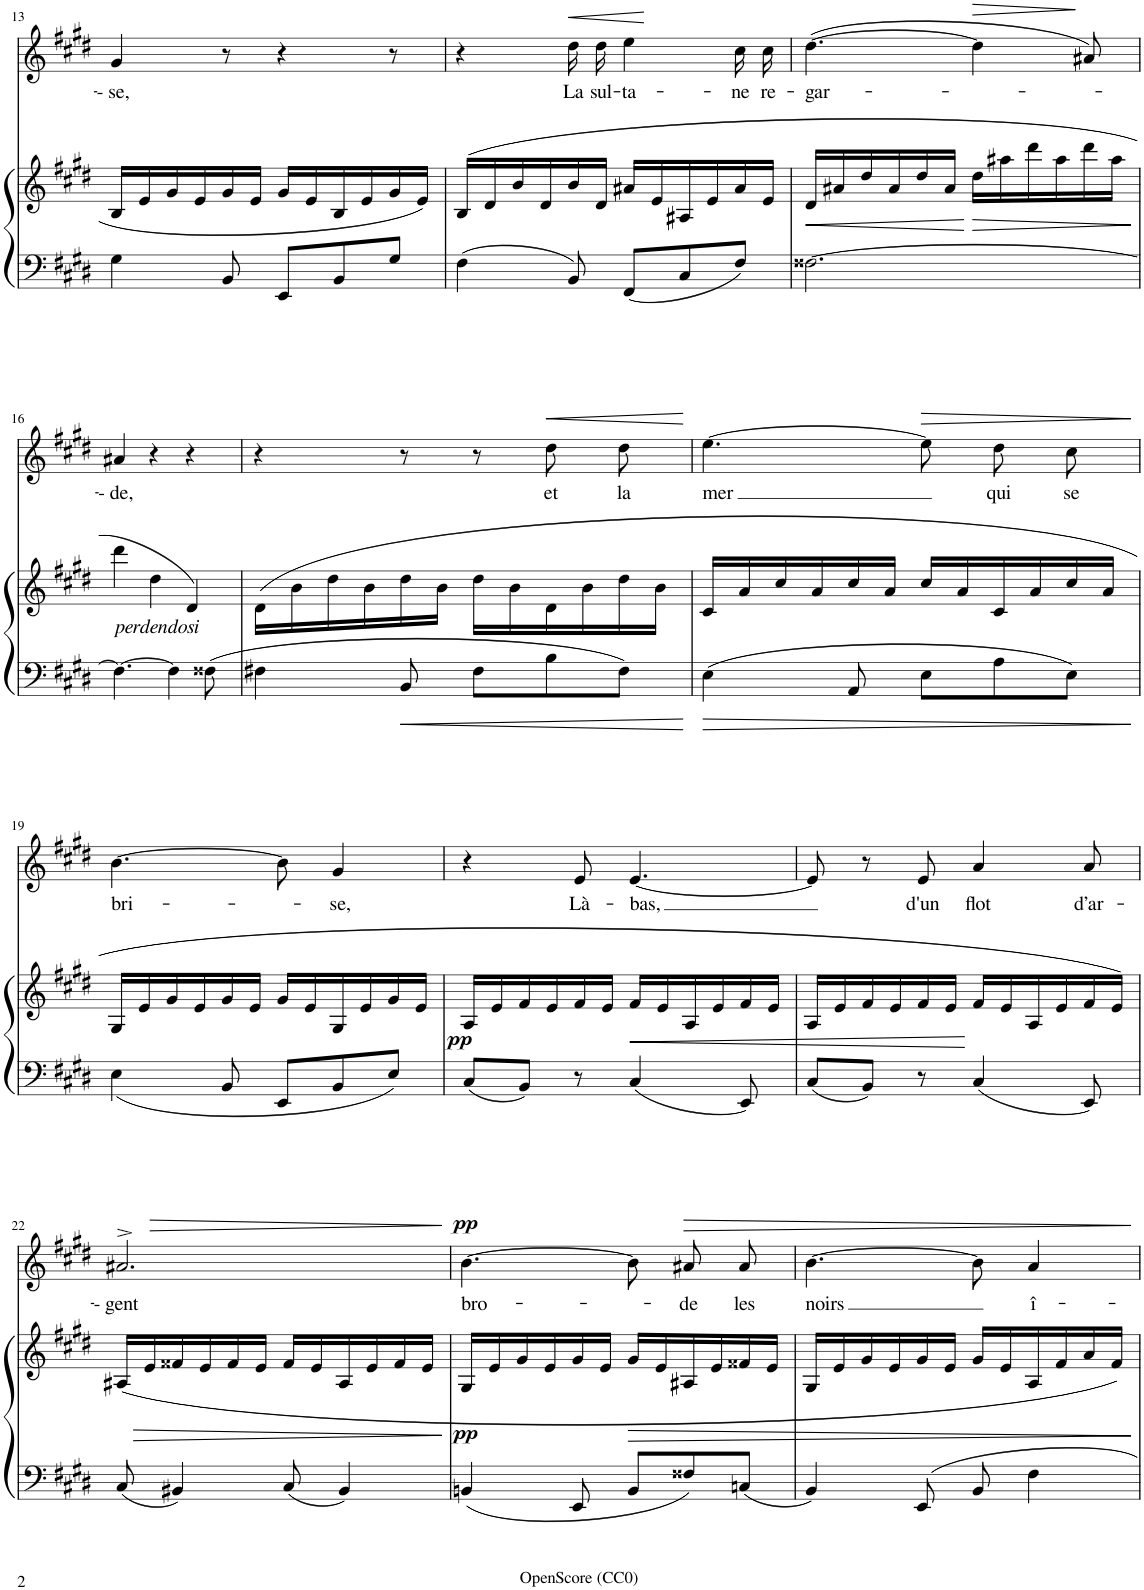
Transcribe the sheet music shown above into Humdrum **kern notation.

**kern	**kern	**dynam	**kern	**text	**dynam
*part2	*part2	*part2	*part1	*part1	*part1
*staff3	*staff2	*staff2/3	*staff1	*staff1	*staff1
*I"Piano	*	*	*I"Chant Voice	*	*
*I'Pno	*	*	*	*	*
!!LO:PB:g=z
*clefF4	*clefG2	*	*clefG2	*	*
*k[f#c#g#d#]	*k[f#c#g#d#]	*	*k[f#c#g#d#]	*	*
*M6/8	*M6/8	*	*M6/8	*	*
=13	=13	=13	=13	=13	=13
!	!	!	!	!LO:LY:b	!
4G#\	16B/LL	.	4g#/	-- se,	.
.	16e/	.	.	.	.
.	16g#/	.	.	.	.
.	16e/	.	.	.	.
8BB/	16g#/	.	8r	.	.
.	16e/JJ	.	.	.	.
8EE/L	16g#/LL	.	4r	.	.
.	16e/	.	.	.	.
8BB/	16B/	.	.	.	.
.	16e/	.	.	.	.
8G#/J	16g#/	.	8r	.	.
.	16e/JJ	.	.	.	.
=14	=14	=14	=14	=14	=14
4F#\	(16B/LL	.	4r	.	.
.	16d#/	.	.	.	.
.	16b/	.	.	.	.
.	16d#/	.	.	.	.
!	!	!	!	!LO:LY:b	!LO:HP:b
8BB/	16b/	.	16dd#\LL	La	<
!	!	!	!	!LO:LY:b	!
.	16d#/JJ	.	16dd#\JJ	sul-	.
!	!	!	!	!LO:LY:b	!
8FF#/L	16a#X/LL	.	4ee\	-ta-	.
.	16e/	.	.	.	.
8C#/	16A#X/	.	.	.	.
.	16e/	.	.	.	.
!	!	!	!	!LO:LY:b	!
8F#/J	16a#/	.	16cc#\LL	-ne	[
!	!	!	!	!LO:LY:b	!
.	16e/JJ	.	16cc#\JJ	re-	.
=15	=15	=15	=15	=15	=15
!	!	!LO:HP:b	!	!LO:LY:b	!
[2.F##X\	16d#/LL	<	([4.dd#\	-gar-	.
.	16a#X/	.	.	.	.
.	16dd#/	.	.	.	.
.	16a#/	.	.	.	.
.	16dd#/	.	.	.	.
.	16a#/JJ	.	.	.	.
!	!	!LO:HP:n=1:b	!	!	!LO:HP:b
.	16dd#\LL	[ >	4dd#\]	.	>
.	16aa#X\	.	.	.	.
.	16ddd#\	.	.	.	.
.	16aa#\	.	.	.	.
.	16ddd#\	.	8a#X/)	.	]
.	16aa#\JJ	.	.	.	.
.	.	]	.	.	.
!!LO:LB:g=z
=16	=16	=16	=16	=16	=16
!	!LO:TX:b:i:t=perdendosi	!	!	!	!
!	!	!	!	!LO:LY:b	!
4.F##\_	4ddd#\	.	4a#X/	-- de,	.
.	4dd#\	.	4r	.	.
4F##\]	.	.	.	.	.
.	4d#/)	.	4r	.	.
8F##X\	.	.	.	.	.
=17	=17	=17	=17	=17	=17
4F#X\	(16d#\LL	.	4r	.	.
.	16b\	.	.	.	.
.	16dd#\	.	.	.	.
.	16b\	.	.	.	.
8BB/	16dd#\	.	8r	.	.
.	16b\JJ	.	.	.	.
8F#\L	16dd#\LL	.	8r	.	.
.	16b\	.	.	.	.
!	!	!	!	!LO:LY:b	!LO:HP:b
8B\	16d#\	.	8dd#\L	et	<
.	16b\	.	.	.	.
!	!	!	!	!LO:LY:b	!
8F#\J	16dd#\	.	8dd#\J	la	.
.	16b\JJ	.	.	.	.
.	.	.	.	.	[
=18	=18	=18	=18	=18	=18
!	!	!	!	!LO:LY:b	!
4E\	16c#/LL	.	[4.ee\	mer	.
.	16a/	.	.	.	.
.	16cc#/	.	.	.	.
.	16a/	.	.	.	.
8AA/	16cc#/	.	.	.	.
.	16a/JJ	.	.	.	.
!	!	!	!	!	!LO:HP:b
8E\L	16cc#/LL	.	8ee\L]	.	>
.	16a/	.	.	.	.
!	!	!	!	!LO:LY:b	!
8A\	16c#/	.	8dd#\	qui	.
.	16a/	.	.	.	.
!	!	!	!	!LO:LY:b	!
8E\J	16cc#/	.	8cc#\J	se	.
.	16a/JJ	.	.	.	.
.	.	.	.	.	]
!!LO:LB:g=z
=19	=19	=19	=19	=19	=19
!	!	!	!	!LO:LY:b	!
4E\	16G#/LL	.	[4.b\	bri-	.
.	16e/	.	.	.	.
.	16g#/	.	.	.	.
.	16e/	.	.	.	.
8BB/	16g#/	.	.	.	.
.	16e/JJ	.	.	.	.
8EE/L	16g#/LL	.	8b\]	.	.
.	16e/	.	.	.	.
!	!	!	!	!LO:LY:b	!
8BB/	16G#/	.	4g#/	-se,	.
.	16e/	.	.	.	.
8E/J	16g#/	.	.	.	.
.	16e/JJ	.	.	.	.
=20	=20	=20	=20	=20	=20
!	!	!LO:DY:b	!	!	!
8C#/L	16A/LL	pp	4r	.	.
.	16e/	.	.	.	.
8BB/J	16f#/	.	.	.	.
.	16e/	.	.	.	.
!	!	!	!	!LO:LY:b	!
8r	16f#/	.	8e/	Là-	.
.	16e/JJ	.	.	.	.
!	!	!LO:HP:b	!	!LO:LY:b	!
4C#/	16f#/LL	<	[4.e/	-bas,	.
.	16e/	.	.	.	.
.	16A/	.	.	.	.
.	16e/	.	.	.	.
8EE/	16f#/	.	.	.	.
.	16e/JJ	.	.	.	.
=21	=21	=21	=21	=21	=21
8C#/L	16A/LL	.	8e/]	.	.
.	16e/	.	.	.	.
8BB/J	16f#/	.	8r	.	.
.	16e/	.	.	.	.
!	!	!	!	!LO:LY:b	!
8r	16f#/	.	8e/	d'un	.
.	16e/JJ	.	.	.	.
!	!	!	!	!LO:LY:b	!
4C#/	16f#/LL	[	4a/	flot	.
.	16e/	.	.	.	.
.	16A/	.	.	.	.
.	16e/	.	.	.	.
!	!	!	!	!LO:LY:b	!
8EE/	16f#/	.	8a/	d’ar-	.
.	16e/JJ)	.	.	.	.
!!LO:LB:g=z
=22	=22	=22	=22	=22	=22
!	!	!LO:HP:b	!	!LO:LY:b	!LO:HP:b
8C#/	(16A#X/LL	>	2.a#X^>/	-- gent	>
.	16e/	.	.	.	.
4BB#X/	16f##X/	.	.	.	.
.	16e/	.	.	.	.
.	16f##/	.	.	.	.
.	16e/JJ	.	.	.	.
8C#/	16f##/LL	.	.	.	.
.	16e/	.	.	.	.
4BB#/	16A#/	.	.	.	.
.	16e/	.	.	.	.
.	16f##/	.	.	.	.
.	16e/JJ	.	.	.	.
.	.	]	.	.	]
=23	=23	=23	=23	=23	=23
!	!	!LO:DY:b	!	!LO:LY:b	!LO:DY:a
4BBn/	16G#/LL	pp	[4.b\	bro-	pp
.	16e/	.	.	.	.
.	16g#/	.	.	.	.
.	16e/	.	.	.	.
8EE/	16g#/	.	.	.	.
.	16e/JJ	.	.	.	.
!	!	!LO:HP:b	!	!	!
8BB/L	16g#/LL	>	8b/L]	.	.
.	16e/	.	.	.	.
!	!	!	!	!LO:LY:b	!LO:HP:b
8F##X/	16A#X/	.	8a#X/	-de	>
.	16e/	.	.	.	.
!	!	!	!	!LO:LY:b	!
8Cn/J	16f##X/	.	8a#/J	les	.
.	16e/JJ	.	.	.	.
=24	=24	=24	=24	=24	=24
!	!	!	!	!LO:LY:b	!
4BB/	16G#/LL	.	[4.b\	noirs	.
.	16e/	.	.	.	.
.	16g#/	.	.	.	.
.	16e/	.	.	.	.
8EE/	16g#/	.	.	.	.
.	16e/JJ	.	.	.	.
8BB/	16g#/LL	.	8b\]	.	.
.	16e/	.	.	.	.
!	!	!	!	!LO:LY:b	!
4F#\	16A/	.	4a/	î-	.
.	16f#/	.	.	.	.
.	16a/	.	.	.	.
.	16f#/JJ)	.	.	.	.
.	.	]	.	.	]
=	=	=	=	=	=
*-	*-	*-	*-	*-	*-
